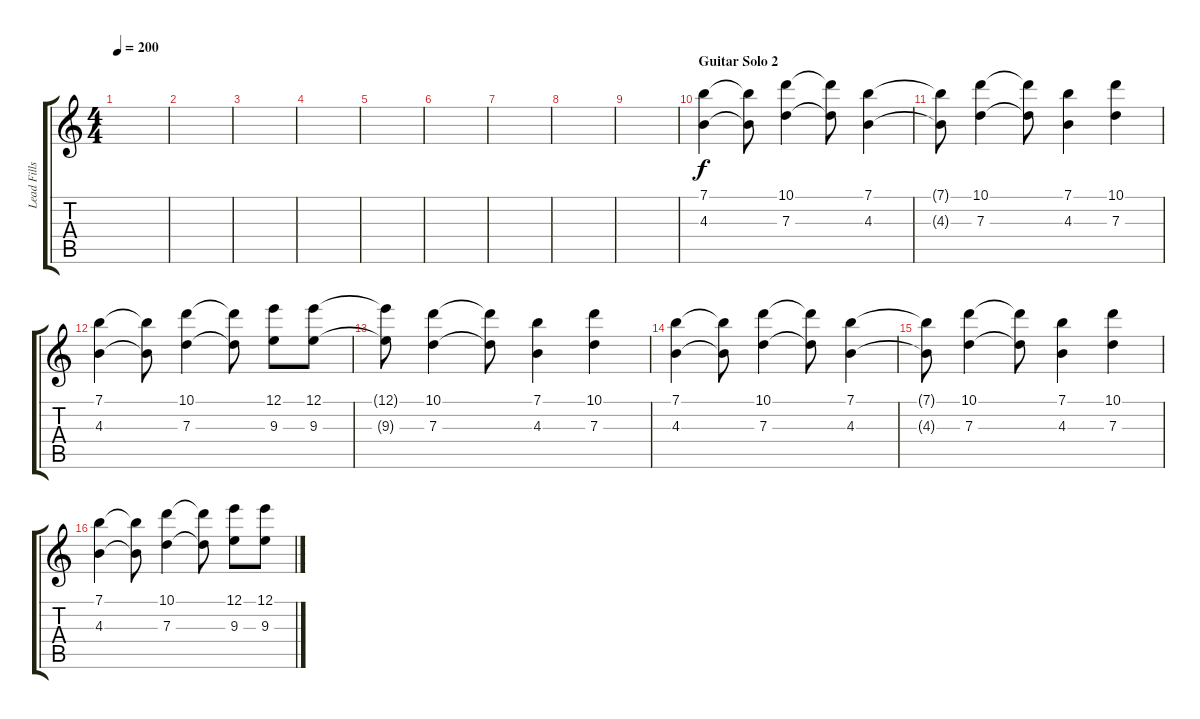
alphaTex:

\track ("Lead Fills" "Lead Fills") {instrument distortionguitar}
\staff {score tabs}
\tuning (E4 B3 G3 D3 A2 E2) {hide}
\ts (4 4)
\tempo 200
\clef g2
\ks c
|
|
|
|
|
|
|
|
|
\section ("" "Guitar Solo 2")
(7.1 4.3).4 (7.1{t} 4.3{t}).8 (10.1 7.3).4 (10.1{t} 7.3{t}).8 (7.1 4.3).4 |
(7.1{t} 4.3{t}).8 (10.1 7.3).4 (10.1{t} 7.3{t}).8 (7.1 4.3).4 (10.1 7.3).4 |
(7.1 4.3).4 (7.1{t} 4.3{t}).8 (10.1 7.3).4 (10.1{t} 7.3{t}).8 (12.1 9.3).8 (12.1 9.3).8 |
(12.1{t} 9.3{t}).8 (10.1 7.3).4 (10.1{t} 7.3{t}).8 (7.1 4.3).4 (10.1 7.3).4 |
(7.1 4.3).4 (7.1{t} 4.3{t}).8 (10.1 7.3).4 (10.1{t} 7.3{t}).8 (7.1 4.3).4 |
(7.1{t} 4.3{t}).8 (10.1 7.3).4 (10.1{t} 7.3{t}).8 (7.1 4.3).4 (10.1 7.3).4 |
(7.1 4.3).4 (7.1{t} 4.3{t}).8 (10.1 7.3).4 (10.1{t} 7.3{t}).8 (12.1 9.3).8 (12.1 9.3).8
